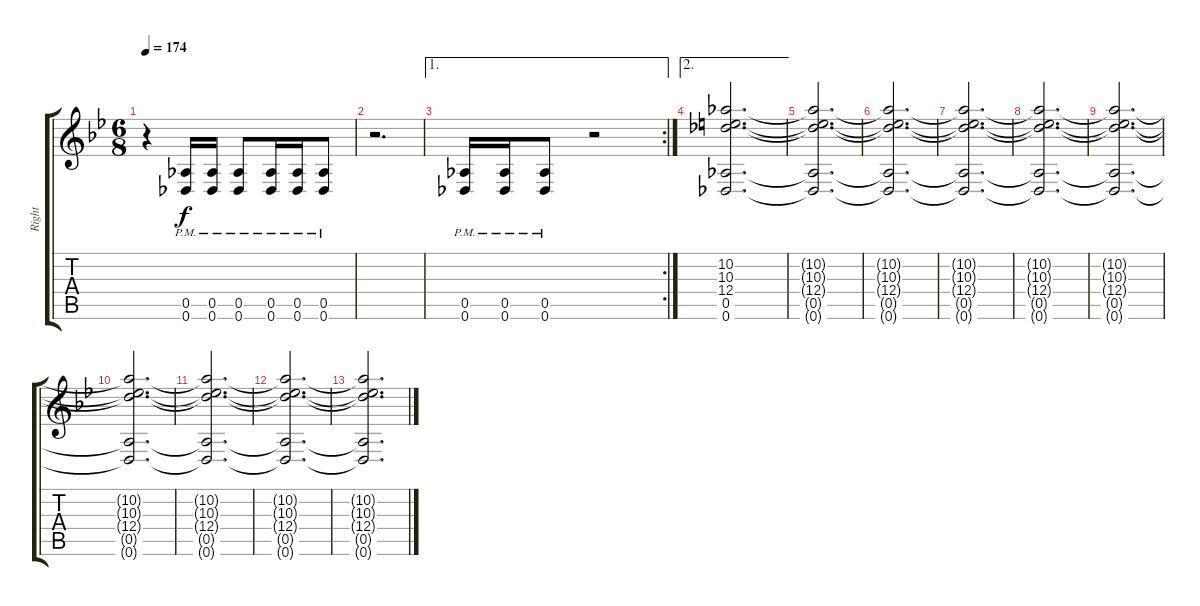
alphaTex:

\track ("Right" "Right") {instrument overdrivenguitar}
\staff {score tabs}
\tuning (Eb4 Bb3 Gb3 Db3 Ab2 Db2) {hide}
\ts (6 8)
\tempo 174
\clef g2
\ks bb
r.4{dy f} (0.5{pm} 0.6{pm}).16 (0.5{pm} 0.6{pm}).16 (0.5{pm} 0.6{pm}).8 (0.5{pm} 0.6{pm}).16 (0.5{pm} 0.6{pm}).16 (0.5{pm} 0.6{pm}).8 |
r.2{d} |
\ae 1
\rc 2
(0.5{pm} 0.6{pm}).16 (0.5{pm} 0.6{pm}).16 (0.5{pm} 0.6{pm}).8 r.2 |
\ae 2
(10.2 10.3 12.4 0.5 0.6).2{d} |
(10.2{t} 10.3{t} 12.4{t} 0.5{t} 0.6{t}).2{d} |
(10.2{t} 10.3{t} 12.4{t} 0.5{t} 0.6{t}).2{d} |
(10.2{t} 10.3{t} 12.4{t} 0.5{t} 0.6{t}).2{d} |
(10.2{t} 10.3{t} 12.4{t} 0.5{t} 0.6{t}).2{d} |
(10.2{t} 10.3{t} 12.4{t} 0.5{t} 0.6{t}).2{d} |
(10.2{t} 10.3{t} 12.4{t} 0.5{t} 0.6{t}).2{d} |
(10.2{t} 10.3{t} 12.4{t} 0.5{t} 0.6{t}).2{d} |
(10.2{t} 10.3{t} 12.4{t} 0.5{t} 0.6{t}).2{d} |
(10.2{t} 10.3{t} 12.4{t} 0.5{t} 0.6{t}).2{d}
